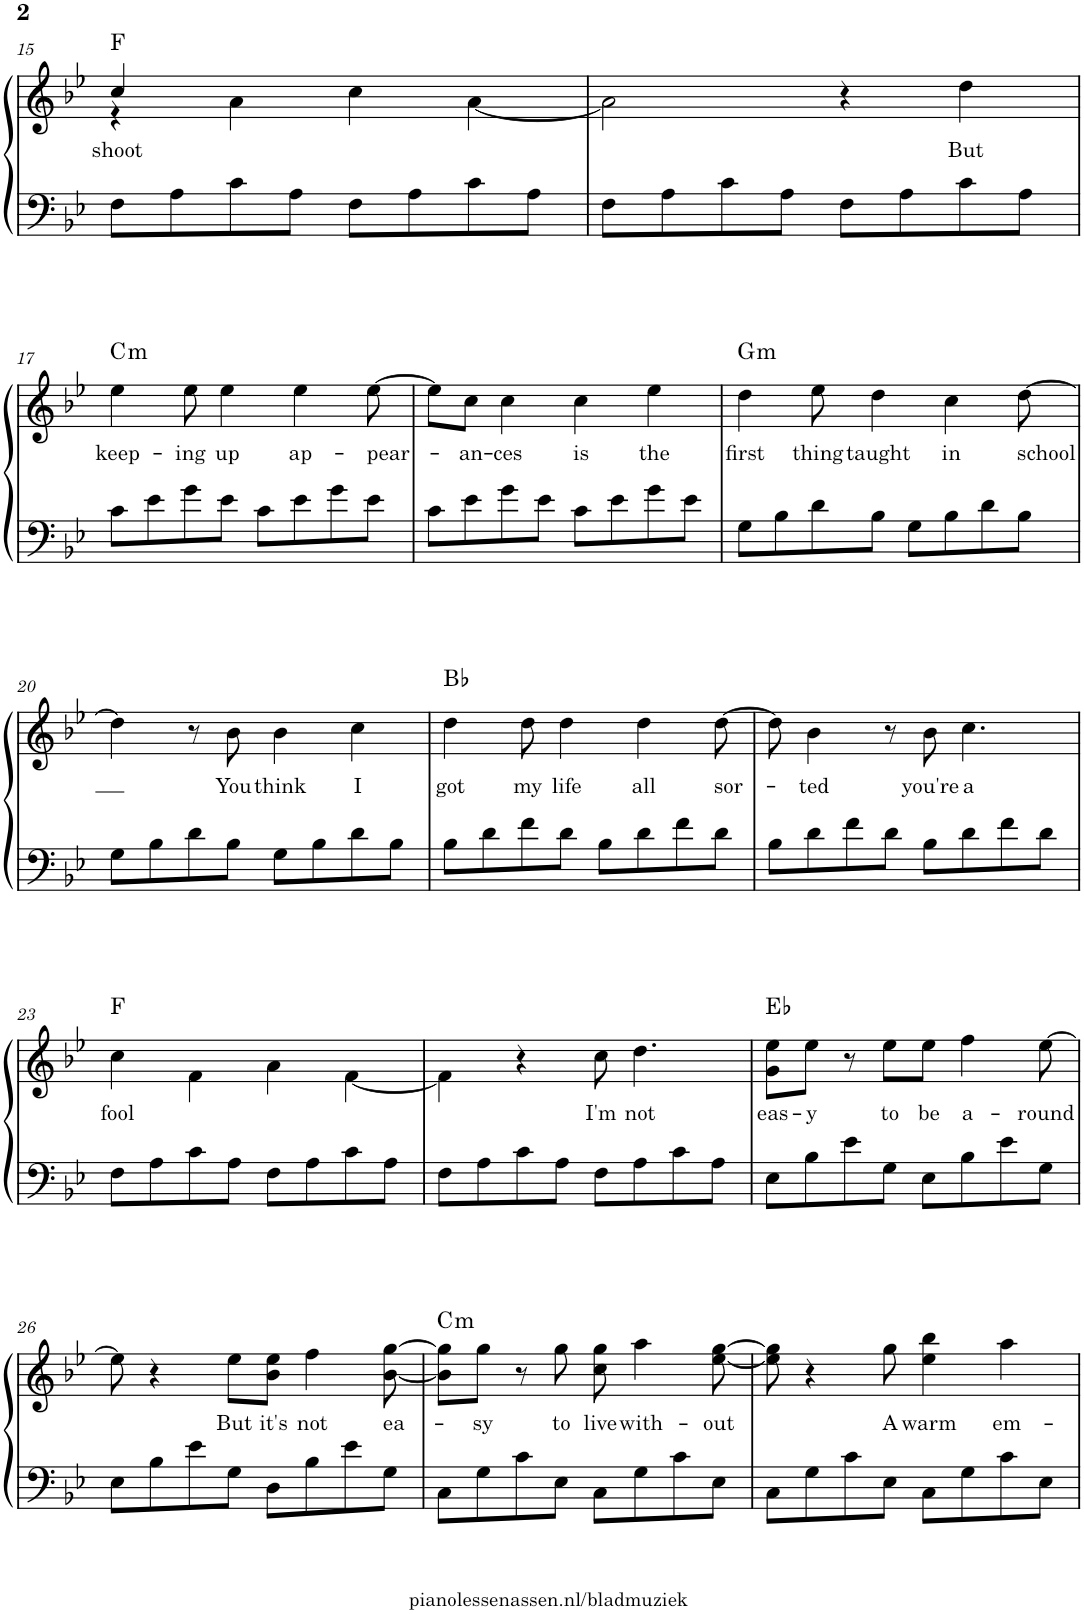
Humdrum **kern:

**kern	**kern	**text	**harte
*part1	*part1	*part1	*part1
*staff2	*staff1	*staff1	*
*I"Piano	*	*	*
*I'Pno.	*	*	*
!!LO:PB:g=z
*clefF4	*clefG2	*	*
*k[b-e-]	*k[b-e-]	*	*
*M4/4	*M4/4	*	*
=15	=15	=15	=15
!	!	!LO:LY:b	!
*	*^	*	*
8F\L	4cc/	4r	shoot	F:maj
8A\	.	.	.	.
8c\	2.ryy	4a\	.	.
8A\J	.	.	.	.
8F\L	.	4cc\	.	.
8A\	.	.	.	.
8c\	.	[4a\	.	.
8A\J	.	.	.	.
=16	=16	=16	=16	=16
8F\L	2ryy	2a\]	.	.
8A\	.	.	.	.
8c\	.	.	.	.
8A\J	.	.	.	.
8F\L	4r	4ryy	.	.
8A\	.	.	.	.
!	!	!	!LO:LY:b	!
8c\	4dd\	4ryy	But	.
8A\J	.	.	.	.
*	*v	*v	*	*
!!LO:LB:g=z
=17	=17	=17	=17
!	!	!LO:LY:b	!LO:H:kt=m
8c\L	4ee-\	keep-	C:min
8e-\	.	.	.
!	!	!LO:LY:b	!
8g\	8ee-\	-ing	.
!	!	!LO:LY:b	!
8e-\J	4ee-\	up	.
8c\L	.	.	.
!	!	!LO:LY:b	!
8e-\	4ee-\	ap-	.
8g\	.	.	.
!	!	!LO:LY:b	!
8e-\J	[8ee-\	-pear-	.
=18	=18	=18	=18
8c\L	8ee-\L]	.	.
!	!	!LO:LY:b	!
8e-\	8cc\J	-an-	.
!	!	!LO:LY:b	!
8g\	4cc\	-ces	.
8e-\J	.	.	.
!	!	!LO:LY:b	!
8c\L	4cc\	is	.
8e-\	.	.	.
!	!	!LO:LY:b	!
8g\	4ee-\	the	.
8e-\J	.	.	.
=19	=19	=19	=19
!	!	!LO:LY:b	!LO:H:kt=m
8G\L	4dd\	first	G:min
8B-\	.	.	.
!	!	!LO:LY:b	!
8d\	8ee-\	thing	.
!	!	!LO:LY:b	!
8B-\J	4dd\	taught	.
8G\L	.	.	.
!	!	!LO:LY:b	!
8B-\	4cc\	in	.
8d\	.	.	.
!	!	!LO:LY:b	!
8B-\J	[8dd\	school	.
!!LO:LB:g=z
=20	=20	=20	=20
8G\L	4dd\]	.	.
8B-\	.	.	.
8d\	8r	.	.
!	!	!LO:LY:b	!
8B-\J	8b-\	You	.
!	!	!LO:LY:b	!
8G\L	4b-\	think	.
8B-\	.	.	.
!	!	!LO:LY:b	!
8d\	4cc\	I	.
8B-\J	.	.	.
=21	=21	=21	=21
!	!	!LO:LY:b	!
8B-\L	4dd\	got	Bb:maj
8d\	.	.	.
!	!	!LO:LY:b	!
8f\	8dd\	my	.
!	!	!LO:LY:b	!
8d\J	4dd\	life	.
8B-\L	.	.	.
!	!	!LO:LY:b	!
8d\	4dd\	all	.
8f\	.	.	.
!	!	!LO:LY:b	!
8d\J	[8dd\	sor-	.
=22	=22	=22	=22
8B-\L	8dd\]	.	.
!	!	!LO:LY:b	!
8d\	4b-\	-ted	.
8f\	.	.	.
8d\J	8r	.	.
!	!	!LO:LY:b	!
8B-\L	8b-\	you're	.
!	!	!LO:LY:b	!
8d\	4.cc\	a	.
8f\	.	.	.
8d\J	.	.	.
!!LO:LB:g=z
=23	=23	=23	=23
!	!	!LO:LY:b	!
*	*^	*	*
8F\L	4cc\	4ryy	fool	F:maj
8A\	.	.	.	.
8c\	2.ryy	4f\	.	.
8A\J	.	.	.	.
8F\L	.	4a\	.	.
8A\	.	.	.	.
8c\	.	[4f\	.	.
8A\J	.	.	.	.
=24	=24	=24	=24	=24
8F\L	4ryy	4f\]	.	.
8A\	.	.	.	.
8c\	4r	2.ryy	.	.
8A\J	.	.	.	.
!	!	!	!LO:LY:b	!
8F\L	8cc\	.	I'm	.
!	!	!	!LO:LY:b	!
8A\	4.dd\	.	not	.
8c\	.	.	.	.
8A\J	.	.	.	.
*	*v	*v	*	*
=25	=25	=25	=25
!	!	!LO:LY:b	!
8E-\L	8g\ 8ee-\L	eas-	Eb:maj
!	!	!LO:LY:b	!
8B-\	8ee-\J	-y	.
8e-\	8r	.	.
!	!	!LO:LY:b	!
8G\J	8ee-\L	to	.
!	!	!LO:LY:b	!
8E-\L	8ee-\J	be	.
!	!	!LO:LY:b	!
8B-\	4ff\	a-	.
8e-\	.	.	.
!	!	!LO:LY:b	!
8G\J	[8ee-\	-round	.
!!LO:LB:g=z
=26	=26	=26	=26
8E-\L	8ee-\]	.	.
8B-\	4r	.	.
8e-\	.	.	.
!	!	!LO:LY:b	!
8G\J	8ee-\L	But	.
!	!	!LO:LY:b	!
8D\L	8b-\ 8ee-\J	it's	.
!	!	!LO:LY:b	!
8B-\	4ff\	not	.
8e-\	.	.	.
!	!	!LO:LY:b	!
8G\J	[8b-\ [8gg\	ea-	.
=27	=27	=27	=27
!	!	!	!LO:H:kt=m
8C\L	8b-\] 8gg\]L	.	C:min
!	!	!LO:LY:b	!
8G\	8gg\J	-sy	.
8c\	8r	.	.
!	!	!LO:LY:b	!
8E-\J	8gg\	to	.
!	!	!LO:LY:b	!
8C\L	8cc\ 8gg\	live	.
!	!	!LO:LY:b	!
8G\	4aa\	with-	.
8c\	.	.	.
!	!	!LO:LY:b	!
8E-\J	[8ee-\ [8gg\	-out	.
=28	=28	=28	=28
8C\L	8ee-\] 8gg\]	.	.
8G\	4r	.	.
8c\	.	.	.
!	!	!LO:LY:b	!
8E-\J	8gg\	A	.
!	!	!LO:LY:b	!
8C\L	4ee-\ 4bb-\	warm	.
8G\	.	.	.
!	!	!LO:LY:b	!
8c\	4aa\	em-	.
8E-\J	.	.	.
=	=	=	=
*-	*-	*-	*-
